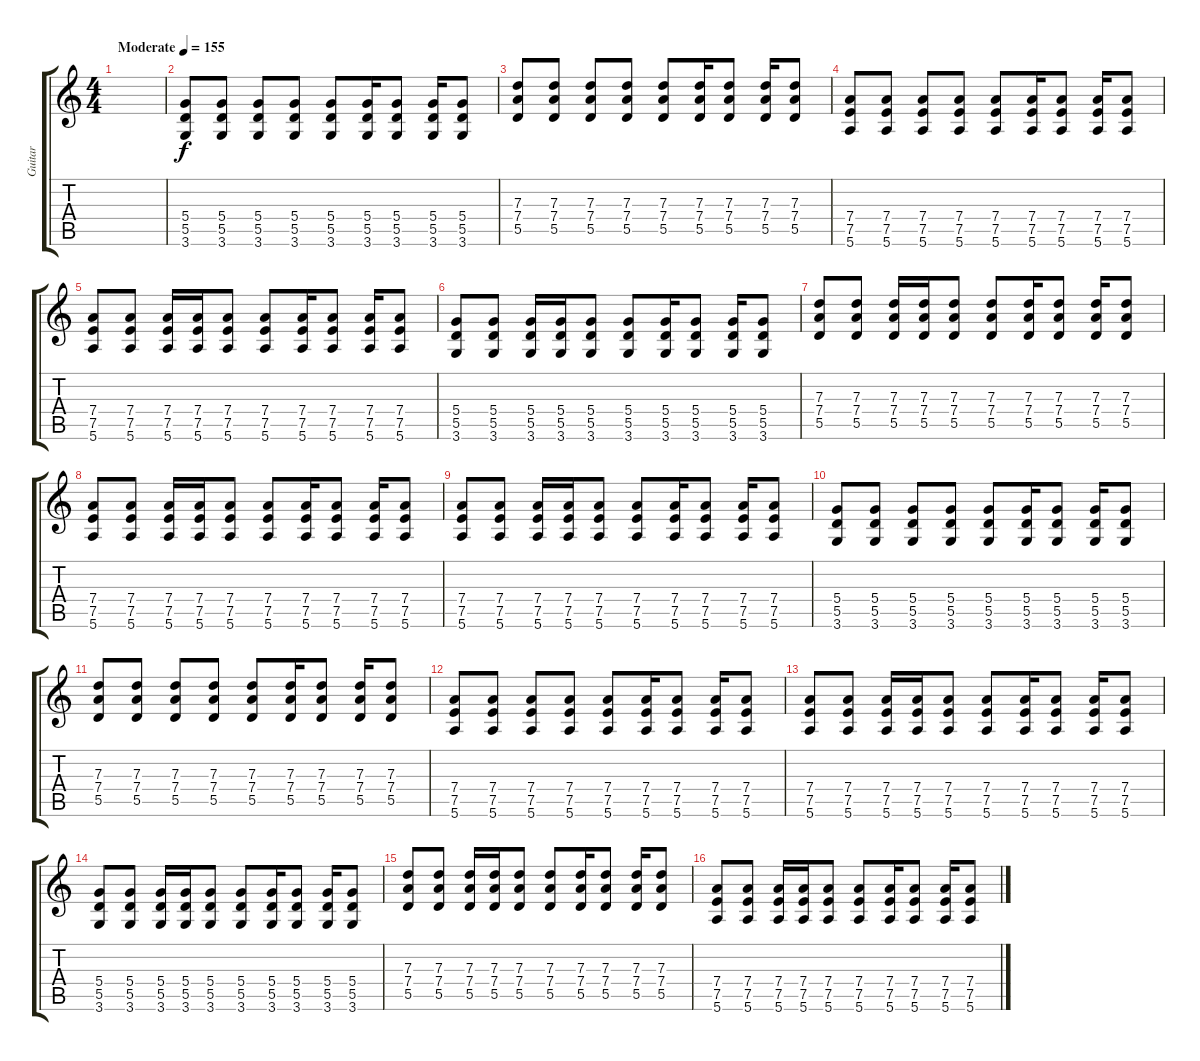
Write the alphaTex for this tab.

\track ("Guitar" "Guitar") {instrument overdrivenguitar}
\staff {score tabs}
\tuning (E4 B3 G3 D3 A2 E2) {hide}
\ts (4 4)
\tempo (155 "Moderate")
\clef g2
\ks c
|
(5.4 5.5 3.6).8 (5.4 5.5 3.6).8 (5.4 5.5 3.6).8 (5.4 5.5 3.6).8 (5.4 5.5 3.6).8 (5.4 5.5 3.6).16 (5.4 5.5 3.6).8 (5.4 5.5 3.6).16 (5.4 5.5 3.6).8 |
(7.3 7.4 5.5).8 (7.3 7.4 5.5).8 (7.3 7.4 5.5).8 (7.3 7.4 5.5).8 (7.3 7.4 5.5).8 (7.3 7.4 5.5).16 (7.3 7.4 5.5).8 (7.3 7.4 5.5).16 (7.3 7.4 5.5).8 |
(7.4 7.5 5.6).8 (7.4 7.5 5.6).8 (7.4 7.5 5.6).8 (7.4 7.5 5.6).8 (7.4 7.5 5.6).8 (7.4 7.5 5.6).16 (7.4 7.5 5.6).8 (7.4 7.5 5.6).16 (7.4 7.5 5.6).8 |
(7.4 7.5 5.6).8 (7.4 7.5 5.6).8 (7.4 7.5 5.6).16 (7.4 7.5 5.6).16 (7.4 7.5 5.6).8 (7.4 7.5 5.6).8 (7.4 7.5 5.6).16 (7.4 7.5 5.6).8 (7.4 7.5 5.6).16 (7.4 7.5 5.6).8 |
(5.4 5.5 3.6).8 (5.4 5.5 3.6).8 (5.4 5.5 3.6).16 (5.4 5.5 3.6).16 (5.4 5.5 3.6).8 (5.4 5.5 3.6).8 (5.4 5.5 3.6).16 (5.4 5.5 3.6).8 (5.4 5.5 3.6).16 (5.4 5.5 3.6).8 |
(7.3 7.4 5.5).8 (7.3 7.4 5.5).8 (7.3 7.4 5.5).16 (7.3 7.4 5.5).16 (7.3 7.4 5.5).8 (7.3 7.4 5.5).8 (7.3 7.4 5.5).16 (7.3 7.4 5.5).8 (7.3 7.4 5.5).16 (7.3 7.4 5.5).8 |
(7.4 7.5 5.6).8 (7.4 7.5 5.6).8 (7.4 7.5 5.6).16 (7.4 7.5 5.6).16 (7.4 7.5 5.6).8 (7.4 7.5 5.6).8 (7.4 7.5 5.6).16 (7.4 7.5 5.6).8 (7.4 7.5 5.6).16 (7.4 7.5 5.6).8 |
(7.4 7.5 5.6).8 (7.4 7.5 5.6).8 (7.4 7.5 5.6).16 (7.4 7.5 5.6).16 (7.4 7.5 5.6).8 (7.4 7.5 5.6).8 (7.4 7.5 5.6).16 (7.4 7.5 5.6).8 (7.4 7.5 5.6).16 (7.4 7.5 5.6).8 |
(5.4 5.5 3.6).8 (5.4 5.5 3.6).8 (5.4 5.5 3.6).8 (5.4 5.5 3.6).8 (5.4 5.5 3.6).8 (5.4 5.5 3.6).16 (5.4 5.5 3.6).8 (5.4 5.5 3.6).16 (5.4 5.5 3.6).8 |
(7.3 7.4 5.5).8 (7.3 7.4 5.5).8 (7.3 7.4 5.5).8 (7.3 7.4 5.5).8 (7.3 7.4 5.5).8 (7.3 7.4 5.5).16 (7.3 7.4 5.5).8 (7.3 7.4 5.5).16 (7.3 7.4 5.5).8 |
(7.4 7.5 5.6).8 (7.4 7.5 5.6).8 (7.4 7.5 5.6).8 (7.4 7.5 5.6).8 (7.4 7.5 5.6).8 (7.4 7.5 5.6).16 (7.4 7.5 5.6).8 (7.4 7.5 5.6).16 (7.4 7.5 5.6).8 |
(7.4 7.5 5.6).8 (7.4 7.5 5.6).8 (7.4 7.5 5.6).16 (7.4 7.5 5.6).16 (7.4 7.5 5.6).8 (7.4 7.5 5.6).8 (7.4 7.5 5.6).16 (7.4 7.5 5.6).8 (7.4 7.5 5.6).16 (7.4 7.5 5.6).8 |
(5.4 5.5 3.6).8 (5.4 5.5 3.6).8 (5.4 5.5 3.6).16 (5.4 5.5 3.6).16 (5.4 5.5 3.6).8 (5.4 5.5 3.6).8 (5.4 5.5 3.6).16 (5.4 5.5 3.6).8 (5.4 5.5 3.6).16 (5.4 5.5 3.6).8 |
(7.3 7.4 5.5).8 (7.3 7.4 5.5).8 (7.3 7.4 5.5).16 (7.3 7.4 5.5).16 (7.3 7.4 5.5).8 (7.3 7.4 5.5).8 (7.3 7.4 5.5).16 (7.3 7.4 5.5).8 (7.3 7.4 5.5).16 (7.3 7.4 5.5).8 |
(7.4 7.5 5.6).8 (7.4 7.5 5.6).8 (7.4 7.5 5.6).16 (7.4 7.5 5.6).16 (7.4 7.5 5.6).8 (7.4 7.5 5.6).8 (7.4 7.5 5.6).16 (7.4 7.5 5.6).8 (7.4 7.5 5.6).16 (7.4 7.5 5.6).8
